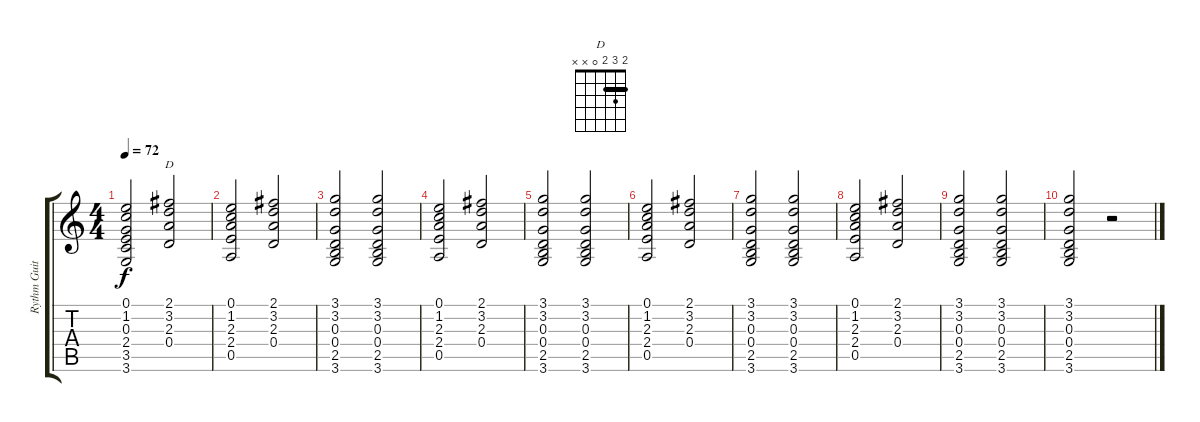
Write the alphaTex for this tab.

\track ("Rythm Guitar" "Rythm Guit") {instrument electricguitarmuted}
\staff {score tabs}
\tuning (E4 B3 G3 D3 A2 E2) {hide}
\chord ("D" 2 3 2 0 x x) {barre 2}
\ts (4 4)
\tempo 72
\clef g2
\ks c
(0.1 1.2 0.3 2.4 3.5 3.6).2{dy f} (2.1 3.2 2.3 0.4).2{ch "D"} |
(0.1 1.2 2.3 2.4 0.5).2 (2.1 3.2 2.3 0.4).2 |
(3.1 3.2 0.3 0.4 2.5 3.6).2 (3.1 3.2 0.3 0.4 2.5 3.6).2 |
(0.1 1.2 2.3 2.4 0.5).2 (2.1 3.2 2.3 0.4).2 |
(3.1 3.2 0.3 0.4 2.5 3.6).2 (3.1 3.2 0.3 0.4 2.5 3.6).2 |
(0.1 1.2 2.3 2.4 0.5).2 (2.1 3.2 2.3 0.4).2 |
(3.1 3.2 0.3 0.4 2.5 3.6).2 (3.1 3.2 0.3 0.4 2.5 3.6).2 |
(0.1 1.2 2.3 2.4 0.5).2 (2.1 3.2 2.3 0.4).2 |
(3.1 3.2 0.3 0.4 2.5 3.6).2 (3.1 3.2 0.3 0.4 2.5 3.6).2 |
(3.1 3.2 0.3 0.4 2.5 3.6).2 r.2
